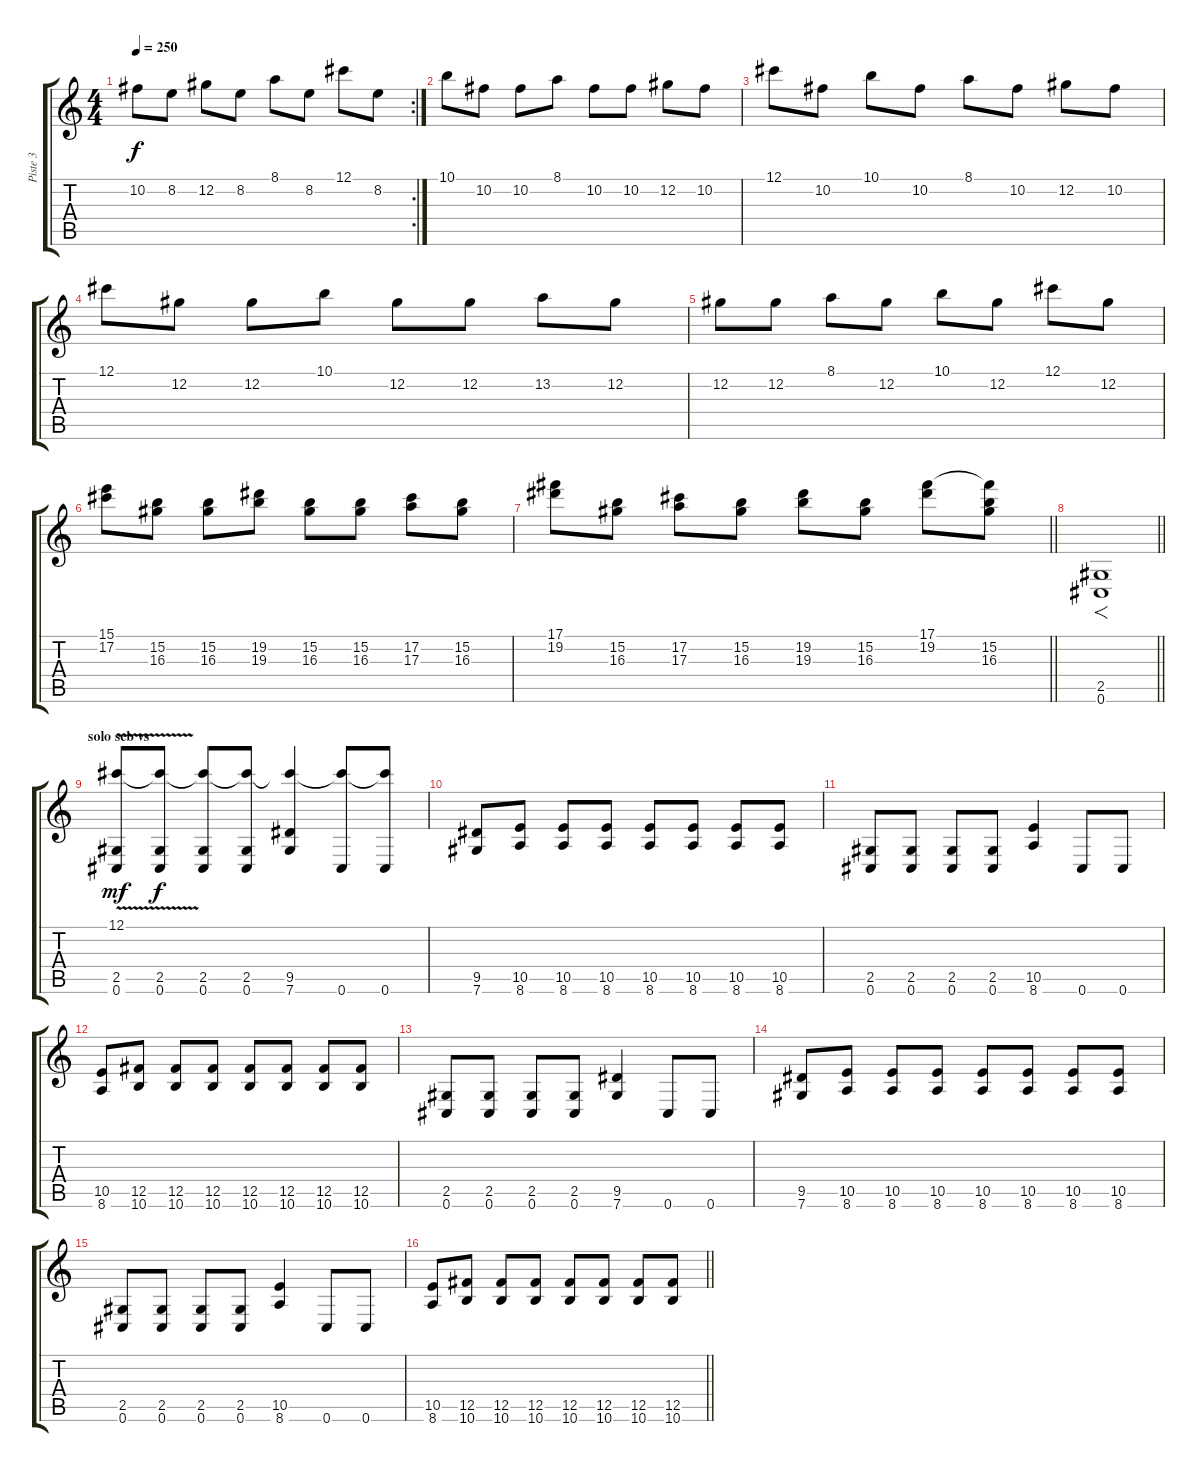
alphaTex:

\track ("Piste 3" "Piste 3") {instrument distortionguitar}
\staff {score tabs}
\tuning (Db4 Ab3 E3 B2 Gb2 Db2) {hide}
\rc 2
\ts (4 4)
\tempo 250
\clef g2
\ks c
10.2.8{dy f} 8.2.8 12.2.8 8.2.8 8.1.8 8.2.8 12.1.8 8.2.8 |
10.1.8 10.2.8 10.2.8 8.1.8 10.2.8 10.2.8 12.2.8 10.2.8 |
12.1.8 10.2.8 10.1.8 10.2.8 8.1.8 10.2.8 12.2.8 10.2.8 |
12.1.8 12.2.8 12.2.8 10.1.8 12.2.8 12.2.8 13.2.8 12.2.8 |
12.2.8 12.2.8 8.1.8 12.2.8 10.1.8 12.2.8 12.1.8 12.2.8 |
(15.1 17.2).8 (15.2 16.3).8 (15.2 16.3).8 (19.2 19.3).8 (15.2 16.3).8 (15.2 16.3).8 (17.2 17.3).8 (15.2 16.3).8 |
\barLineRight lightlight
(17.1 19.2).8 (15.2 16.3).8 (17.2 17.3).8 (15.2 16.3).8 (19.2 19.3).8 (15.2 16.3).8 (17.1 19.2).8 (17.1{t} 15.2 16.3).8 |
\barLineRight lightlight
(2.5 0.6).1{f} |
\section ("" "solo seb vs")
(12.1{v} 2.5 0.6).8{dy mf} (12.1{t} 2.5 0.6).8{dy f} (12.1{t} 2.5 0.6).8 (12.1{t} 2.5 0.6).8 (12.1{t} 9.5 7.6).4 (12.1{t} 0.6).8 (12.1{t} 0.6).8 |
(9.5 7.6).8 (10.5 8.6).8 (10.5 8.6).8 (10.5 8.6).8 (10.5 8.6).8 (10.5 8.6).8 (10.5 8.6).8 (10.5 8.6).8 |
(2.5 0.6).8 (2.5 0.6).8 (2.5 0.6).8 (2.5 0.6).8 (10.5 8.6).4 0.6.8 0.6.8 |
(10.5 8.6).8 (12.5 10.6).8 (12.5 10.6).8 (12.5 10.6).8 (12.5 10.6).8 (12.5 10.6).8 (12.5 10.6).8 (12.5 10.6).8 |
(2.5 0.6).8 (2.5 0.6).8 (2.5 0.6).8 (2.5 0.6).8 (9.5 7.6).4 0.6.8 0.6.8 |
(9.5 7.6).8 (10.5 8.6).8 (10.5 8.6).8 (10.5 8.6).8 (10.5 8.6).8 (10.5 8.6).8 (10.5 8.6).8 (10.5 8.6).8 |
(2.5 0.6).8 (2.5 0.6).8 (2.5 0.6).8 (2.5 0.6).8 (10.5 8.6).4 0.6.8 0.6.8 |
\barLineRight lightlight
(10.5 8.6).8 (12.5 10.6).8 (12.5 10.6).8 (12.5 10.6).8 (12.5 10.6).8 (12.5 10.6).8 (12.5 10.6).8 (12.5 10.6).8
